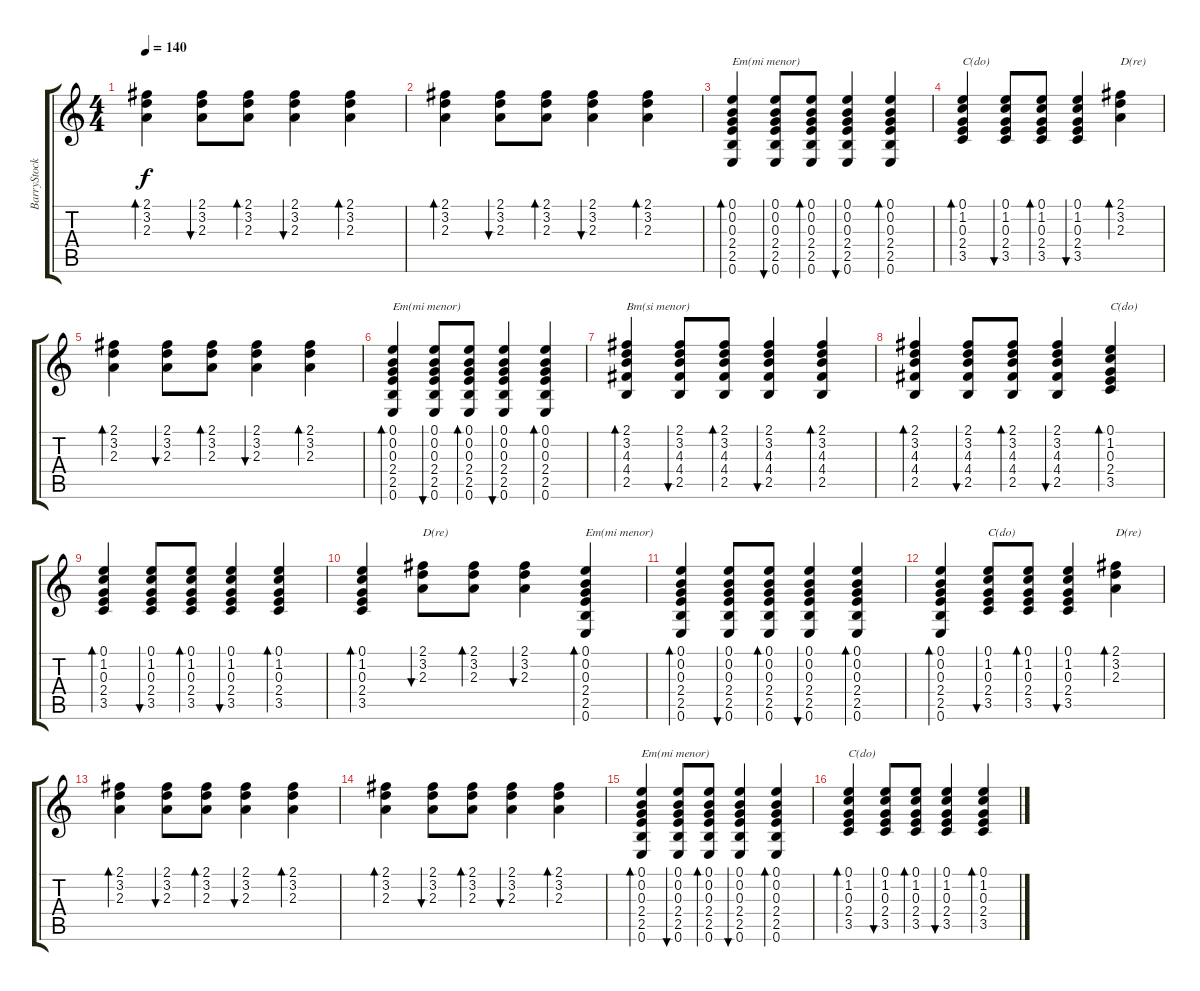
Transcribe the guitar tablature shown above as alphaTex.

\track ("BarryStock" "BarryStock") {instrument distortionguitar}
\staff {score tabs}
\tuning (E4 B3 G3 D3 A2 E2) {hide}
\ts (4 4)
\tempo 140
\clef g2
\ks c
(2.1 3.2 2.3).4{bd 60 dy f} (2.1 3.2 2.3).8{bu 60} (2.1 3.2 2.3).8{bd 60} (2.1 3.2 2.3).4{bu 60} (2.1 3.2 2.3).4{bd 60} |
(2.1 3.2 2.3).4{bd 60} (2.1 3.2 2.3).8{bu 60} (2.1 3.2 2.3).8{bd 60} (2.1 3.2 2.3).4{bu 60} (2.1 3.2 2.3).4{bd 60} |
(0.1 0.2 0.3 2.4 2.5 0.6).4{bd 60 txt "Em(mi menor)"} (0.1 0.2 0.3 2.4 2.5 0.6).8{bu 60} (0.1 0.2 0.3 2.4 2.5 0.6).8{bd 60} (0.1 0.2 0.3 2.4 2.5 0.6).4{bu 60} (0.1 0.2 0.3 2.4 2.5 0.6).4{bd 60} |
(0.1 1.2 0.3 2.4 3.5).4{bd 60 txt "C(do)"} (0.1 1.2 0.3 2.4 3.5).8{bu 60} (0.1 1.2 0.3 2.4 3.5).8{bd 60} (0.1 1.2 0.3 2.4 3.5).4{bu 60} (2.1 3.2 2.3).4{bd 60 txt "D(re)"} |
(2.1 3.2 2.3).4{bd 60} (2.1 3.2 2.3).8{bu 60} (2.1 3.2 2.3).8{bd 60} (2.1 3.2 2.3).4{bu 60} (2.1 3.2 2.3).4{bd 60} |
(0.1 0.2 0.3 2.4 2.5 0.6).4{bd 60 txt "Em(mi menor)"} (0.1 0.2 0.3 2.4 2.5 0.6).8{bu 60} (0.1 0.2 0.3 2.4 2.5 0.6).8{bd 60} (0.1 0.2 0.3 2.4 2.5 0.6).4{bu 60} (0.1 0.2 0.3 2.4 2.5 0.6).4{bd 60} |
(2.1 3.2 4.3 4.4 2.5).4{bd 60 txt "Bm(si menor)"} (2.1 3.2 4.3 4.4 2.5).8{bu 60} (2.1 3.2 4.3 4.4 2.5).8{bd 60} (2.1 3.2 4.3 4.4 2.5).4{bu 60} (2.1 3.2 4.3 4.4 2.5).4{bd 60} |
(2.1 3.2 4.3 4.4 2.5).4{bd 60} (2.1 3.2 4.3 4.4 2.5).8{bu 60} (2.1 3.2 4.3 4.4 2.5).8{bd 60} (2.1 3.2 4.3 4.4 2.5).4{bu 60} (0.1 1.2 0.3 2.4 3.5).4{bd 60 txt "C(do)"} |
(0.1 1.2 0.3 2.4 3.5).4{bd 60} (0.1 1.2 0.3 2.4 3.5).8{bu 60} (0.1 1.2 0.3 2.4 3.5).8{bd 60} (0.1 1.2 0.3 2.4 3.5).4{bu 60} (0.1 1.2 0.3 2.4 3.5).4{bd 60} |
(0.1 1.2 0.3 2.4 3.5).4{bd 60} (2.1 3.2 2.3).8{bu 60 txt "D(re)"} (2.1 3.2 2.3).8{bd 60} (2.1 3.2 2.3).4{bu 60} (0.1 0.2 0.3 2.4 2.5 0.6).4{bd 60 txt "Em(mi menor)"} |
(0.1 0.2 0.3 2.4 2.5 0.6).4{bd 60} (0.1 0.2 0.3 2.4 2.5 0.6).8{bu 60} (0.1 0.2 0.3 2.4 2.5 0.6).8{bd 60} (0.1 0.2 0.3 2.4 2.5 0.6).4{bu 60} (0.1 0.2 0.3 2.4 2.5 0.6).4{bd 60} |
(0.1 0.2 0.3 2.4 2.5 0.6).4{bd 60} (0.1 1.2 0.3 2.4 3.5).8{bu 60 txt "C(do)"} (0.1 1.2 0.3 2.4 3.5).8{bd 60} (0.1 1.2 0.3 2.4 3.5).4{bu 60} (2.1 3.2 2.3).4{bd 60 txt "D(re)"} |
(2.1 3.2 2.3).4{bd 60} (2.1 3.2 2.3).8{bu 60} (2.1 3.2 2.3).8{bd 60} (2.1 3.2 2.3).4{bu 60} (2.1 3.2 2.3).4{bd 60} |
(2.1 3.2 2.3).4{bd 60} (2.1 3.2 2.3).8{bu 60} (2.1 3.2 2.3).8{bd 60} (2.1 3.2 2.3).4{bu 60} (2.1 3.2 2.3).4{bd 60} |
(0.1 0.2 0.3 2.4 2.5 0.6).4{bd 60 txt "Em(mi menor)"} (0.1 0.2 0.3 2.4 2.5 0.6).8{bu 60} (0.1 0.2 0.3 2.4 2.5 0.6).8{bd 60} (0.1 0.2 0.3 2.4 2.5 0.6).4{bu 60} (0.1 0.2 0.3 2.4 2.5 0.6).4{bd 60} |
(0.1 1.2 0.3 2.4 3.5).4{bd 60 txt "C(do)"} (0.1 1.2 0.3 2.4 3.5).8{bu 60} (0.1 1.2 0.3 2.4 3.5).8{bd 60} (0.1 1.2 0.3 2.4 3.5).4{bu 60} (0.1 1.2 0.3 2.4 3.5).4{bd 60}
